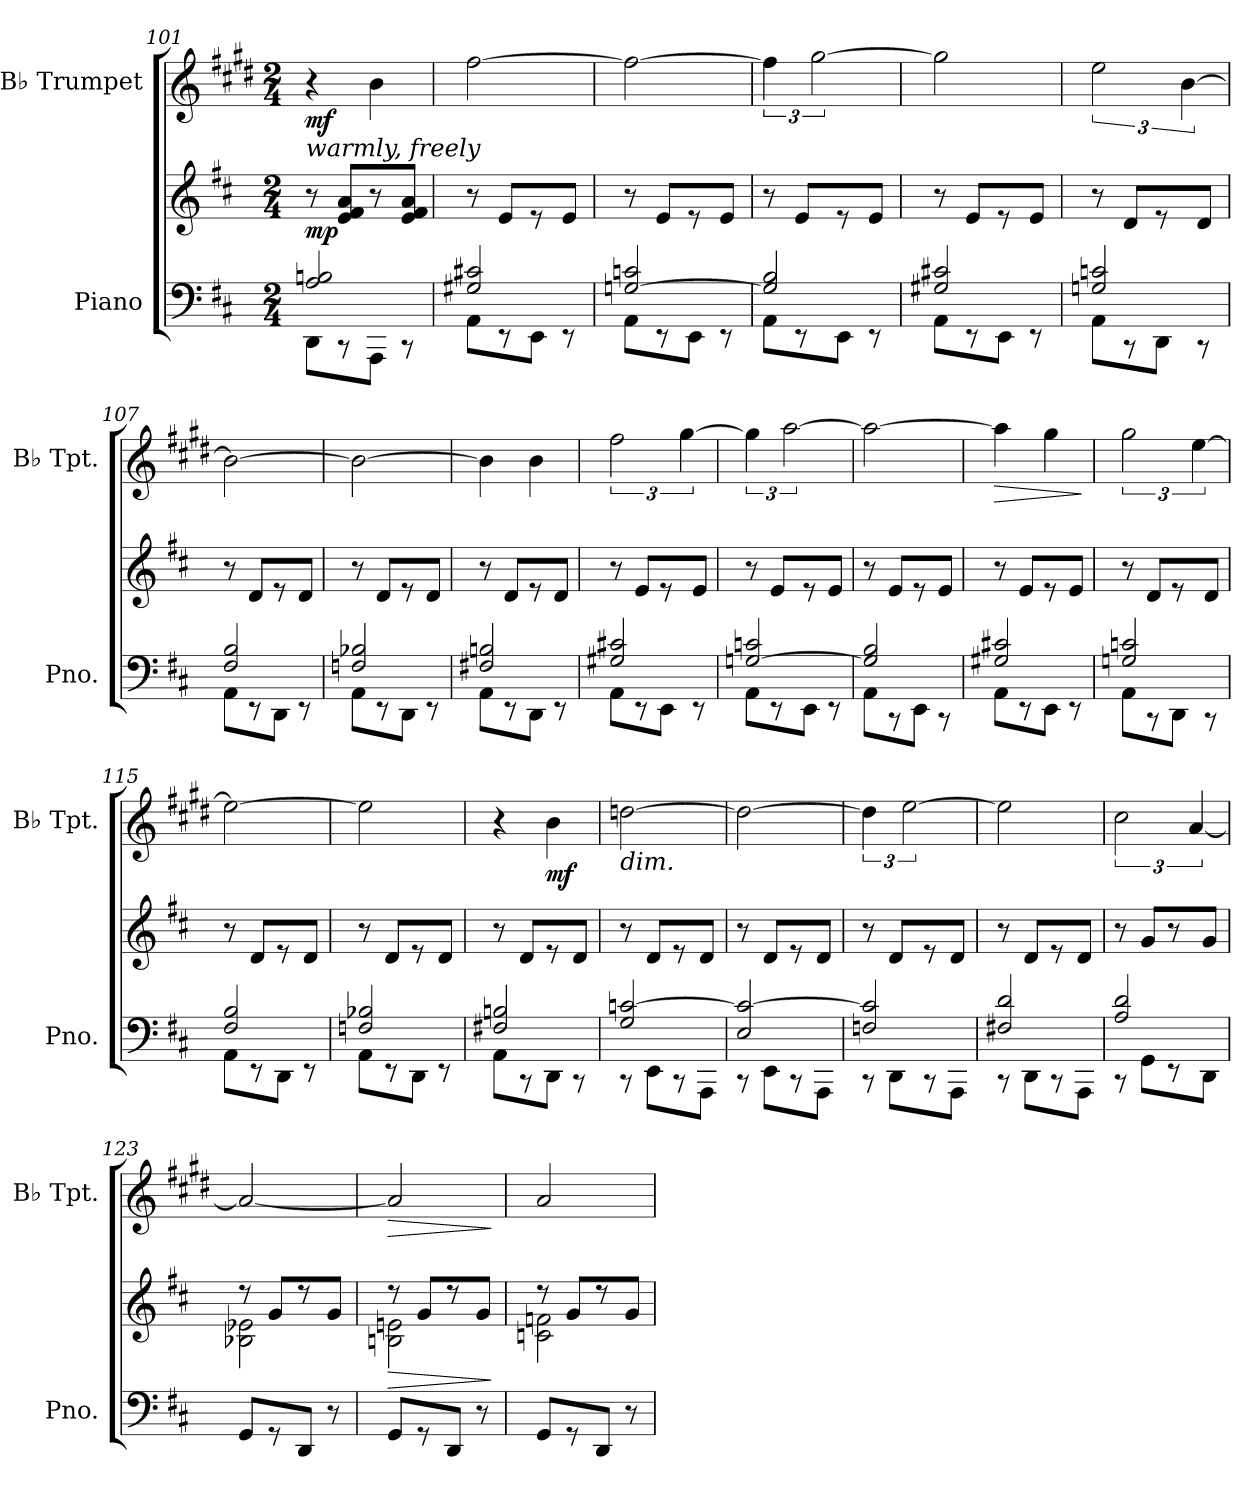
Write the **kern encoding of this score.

**kern	**kern	**dynam	**kern	**dynam
*part2	*part2	*part2	*part1	*part1
*staff3	*staff2	*staff2/3	*staff1	*staff1
*I"Piano	*	*	*I"B♭ Trumpet	*
*I'Pno.	*	*	*I'B♭ Tpt.	*
!!LO:LB:g=z
*clefF4	*clefG2	*	*clefG2	*
*	*	*	*ITrd1c2	*
*k[f#c#]	*k[f#c#]	*	*k[f#c#]	*
*M2/4	*M2/4	*	*M2/4	*
=101	=101	=101	=101	=101
*^	*	*	*	*
!	!	!	!	!LO:TX:b:i:t=warmly, freely	!
!	!	!	!LO:DY:b	!	!LO:DY:b
2A/ 2Bn/	8DD\L	8r	mp	4r	mf
.	8r	8e/ 8f#/ 8a/L	.	.	.
.	8AAA\J	8r	.	4a\	.
.	8r	8e/ 8f#/ 8a/J	.	.	.
=102	=102	=102	=102	=102	=102
2G#X/ 2c#X/	8AA\L	8r	.	[2ee\	.
.	8r	8e/L	.	.	.
.	8EE\J	8r	.	.	.
.	8r	8e/J	.	.	.
=103	=103	=103	=103	=103	=103
[2Gn/ 2cn/	8AA\L	8r	.	2ee\_	.
.	8r	8e/L	.	.	.
.	8EE\J	8r	.	.	.
.	8r	8e/J	.	.	.
=104	=104	=104	=104	=104	=104
2G/] 2B/	8AA\L	8r	.	6ee\]	.
.	8r	8e/L	.	.	.
.	.	.	.	[3ff#\	.
.	8EE\J	8r	.	.	.
.	8r	8e/J	.	.	.
=105	=105	=105	=105	=105	=105
2G#X/ 2c#X/	8AA\L	8r	.	2ff#\]	.
.	8r	8e/L	.	.	.
.	8EE\J	8r	.	.	.
.	8r	8e/J	.	.	.
=106	=106	=106	=106	=106	=106
2Gn/ 2cn/	8AA\L	8r	.	3dd\	.
.	8r	8d/L	.	.	.
.	8DD\J	8r	.	.	.
.	.	.	.	[6a\	.
.	8r	8d/J	.	.	.
!!LO:LB:g=z
=107	=107	=107	=107	=107	=107
2F#/ 2B/	8AA\L	8r	.	2a\_	.
.	8r	8d/L	.	.	.
.	8DD\J	8r	.	.	.
.	8r	8d/J	.	.	.
=108	=108	=108	=108	=108	=108
2Fn/ 2B-X/	8AA\L	8r	.	2a\_	.
.	8r	8d/L	.	.	.
.	8DD\J	8r	.	.	.
.	8r	8d/J	.	.	.
=109	=109	=109	=109	=109	=109
2F#X/ 2Bn/	8AA\L	8r	.	4a\]	.
.	8r	8d/L	.	.	.
.	8DD\J	8r	.	4a\	.
.	8r	8d/J	.	.	.
=110	=110	=110	=110	=110	=110
2G#X/ 2c#X/	8AA\L	8r	.	3ee\	.
.	8r	8e/L	.	.	.
.	8EE\J	8r	.	.	.
.	.	.	.	[6ff#\	.
.	8r	8e/J	.	.	.
=111	=111	=111	=111	=111	=111
[2Gn/ 2cn/	8AA\L	8r	.	6ff#\]	.
.	8r	8e/L	.	.	.
.	.	.	.	[3gg\	.
.	8EE\J	8r	.	.	.
.	8r	8e/J	.	.	.
=112	=112	=112	=112	=112	=112
2G/] 2B/	8AA\L	8r	.	2gg\_	.
.	8r	8e/L	.	.	.
.	8EE\J	8r	.	.	.
.	8r	8e/J	.	.	.
!!LO:LB:g=z
=113	=113	=113	=113	=113	=113
!	!	!	!	!	!LO:HP:b
2G#X/ 2c#X/	8AA\L	8r	.	4gg\]	>
.	8r	8e/L	.	.	.
.	8EE\J	8r	.	4ff#\	.
.	8r	8e/J	.	.	.
*v	*v	*	*	*	*
.	.	.	.	]
=114	=114	=114	=114	=114
*^	*	*	*	*
2Gn/ 2cn/	8AA\L	8r	.	3ff#\	.
.	8r	8d/L	.	.	.
.	8DD\J	8r	.	.	.
.	.	.	.	[6dd\	.
.	8r	8d/J	.	.	.
=115	=115	=115	=115	=115	=115
2F#/ 2B/	8AA\L	8r	.	2dd\_	.
.	8r	8d/L	.	.	.
.	8DD\J	8r	.	.	.
.	8r	8d/J	.	.	.
=116	=116	=116	=116	=116	=116
2Fn/ 2B-X/	8AA\L	8r	.	2dd\]	.
.	8r	8d/L	.	.	.
.	8DD\J	8r	.	.	.
.	8r	8d/J	.	.	.
=117	=117	=117	=117	=117	=117
2F#X/ 2Bn/	8AA\L	8r	.	4r	.
.	8r	8d/L	.	.	.
!	!	!	!	!	!LO:DY:b
.	8DD\J	8r	.	4a\	mf
.	8r	8d/J	.	.	.
=118	=118	=118	=118	=118	=118
!	!	!	!	!LO:TX:b:i:t=dim.	!
2G/ [2cn/	8r	8r	.	[2ccn\	.
.	8EE\L	8d/L	.	.	.
.	8r	8r	.	.	.
.	8AAA\J	8d/J	.	.	.
!!LO:PB:g=z
=119	=119	=119	=119	=119	=119
2E/ 2c/_	8r	8r	.	2cc\_	.
.	8EE\L	8d/L	.	.	.
.	8r	8r	.	.	.
.	8AAA\J	8d/J	.	.	.
=120	=120	=120	=120	=120	=120
2Fn/ 2c/]	8r	8r	.	6cc\]	.
.	8DD\L	8d/L	.	.	.
.	.	.	.	[3dd\	.
.	8r	8r	.	.	.
.	8AAA\J	8d/J	.	.	.
=121	=121	=121	=121	=121	=121
2F#X/ 2d/	8r	8r	.	2dd\]	.
.	8DD\L	8d/L	.	.	.
.	8r	8r	.	.	.
.	8AAA\J	8d/J	.	.	.
=122	=122	=122	=122	=122	=122
2A/ 2d/	8r	8r	.	3b\	.
.	8GG\L	8g/L	.	.	.
.	8r	8r	.	.	.
.	.	.	.	[6g/	.
.	8DD\J	8g/J	.	.	.
*v	*v	*	*	*	*
=123	=123	=123	=123	=123
*	*^	*	*	*
8GG/L	8r	2B-X\ 2e-X\	.	2g/_	.
8r	8g/L	.	.	.	.
8DD/J	8r	.	.	.	.
8r	8g/J	.	.	.	.
=124	=124	=124	=124	=124	=124
!	!	!	!LO:HP:b	!	!LO:HP:b
8GG/L	8r	2Bn\ 2en\	>	2g/]	>
8r	8g/L	.	.	.	.
8DD/J	8r	.	.	.	.
8r	8g/J	.	.	.	.
*	*v	*v	*	*	*
.	.	]	.	]
!!LO:LB:g=z
=125	=125	=125	=125	=125
*	*^	*	*	*
8GG/L	8r	2cn\ 2fn\	.	2g/	.
8r	8g/L	.	.	.	.
8DD/J	8r	.	.	.	.
8r	8g/J	.	.	.	.
*	*v	*v	*	*	*
=	=	=	=	=
*-	*-	*-	*-	*-
